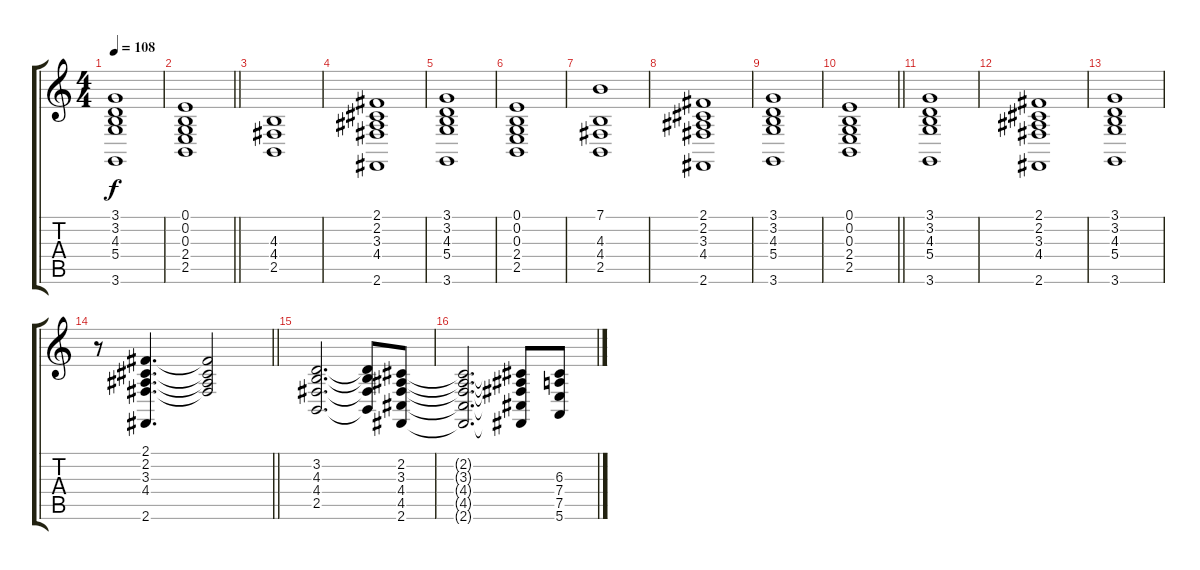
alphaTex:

\track "" {instrument stringensemble1}
\staff {score tabs}
\tuning (E4 B3 G3 D3 A2 E2) {hide}
\ts (4 4)
\tempo 108
\clef g2
\ks c
(3.1 3.2 4.3 5.4 3.6).1{dy f} |
\barLineRight lightlight
(0.1 0.2 0.3 2.4 2.5).1 |
(4.3 4.4 2.5).1 |
(2.1 2.2 3.3 4.4 2.6).1 |
(3.1 3.2 4.3 5.4 3.6).1 |
(0.1 0.2 0.3 2.4 2.5).1 |
(7.1 4.3 4.4 2.5).1 |
(2.1 2.2 3.3 4.4 2.6).1 |
(3.1 3.2 4.3 5.4 3.6).1 |
\barLineRight lightlight
(0.1 0.2 0.3 2.4 2.5).1 |
(3.1 3.2 4.3 5.4 3.6).1 |
(2.1 2.2 3.3 4.4 2.6).1 |
(3.1 3.2 4.3 5.4 3.6).1 |
\barLineRight lightlight
r.8 (2.1 2.2 3.3 4.4 2.6).4{d} (2.1{t} 2.2{t} 3.3{t} 4.4{t}).2 |
\section ("" "")
(3.2 4.3 4.4 2.5).2{d} (3.2{t} 4.3{t} 4.4{t} 2.5{t}).8 (2.2 3.3 4.4 4.5 2.6).8 |
(2.2{t} 3.3{t} 4.4{t} 4.5{t} 2.6{t}).2{d} (2.2{t} 3.3{t} 4.4{t} 4.5{t} 2.6{t}).8 (6.3 7.4 7.5 5.6).8
